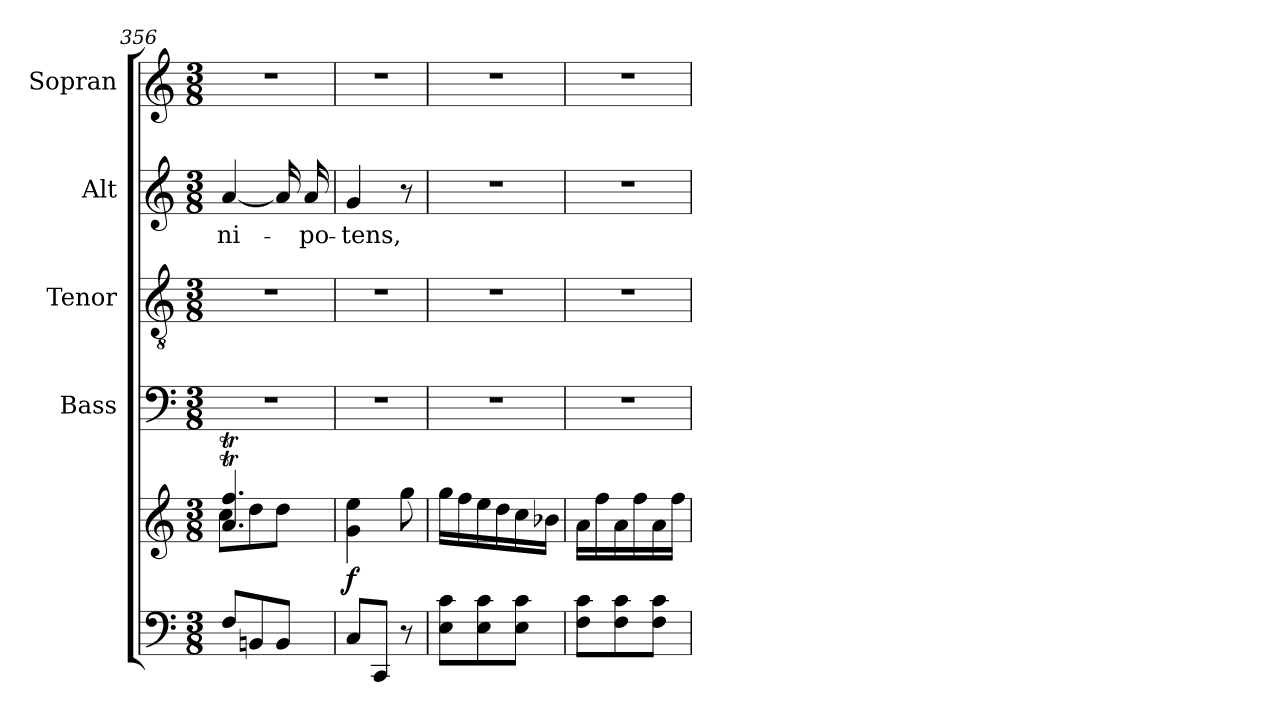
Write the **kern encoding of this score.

**kern	**kern	**dynam	**kern	**kern	**kern	**text	**kern
*part5	*part5	*part5	*part4	*part3	*part2	*part2	*part1
*staff6	*staff5	*staff5/6	*staff4	*staff3	*staff2	*staff2	*staff1
*	*	*	*I"Bass	*I"Tenor	*I"Alt	*	*I"Sopran
*	*	*	*I'B.	*I'T.	*I'A.	*	*I'S.
*clefF4	*clefG2	*	*clefF4	*clefGv2	*clefG2	*	*clefG2
*k[]	*k[]	*	*k[]	*k[]	*k[]	*	*k[]
*C:	*C:	*	*C:	*C:	*C:	*	*C:
*M3/8	*M3/8	*	*M3/8	*M3/8	*M3/8	*	*M3/8
=356	=356	=356	=356	=356	=356	=356	=356
*	*^	*	*	*	*	*	*
!	!	!	!	!	!	!	!LO:LY:b	!
8F/L	4.a/T 4.ff/T	8cc\L	.	4.r	4.r	[4a/	-ni-	4.r
8BBn/	.	8dd\	.	.	.	.	.	.
8BB/J	.	8dd\J	.	.	.	16a/]	.	.
!	!	!	!	!	!	!	!LO:LY:b	!
.	.	.	.	.	.	16a/	-po-	.
*	*v	*v	*	*	*	*	*	*
=357	=357	=357	=357	=357	=357	=357	=357
!	!	!LO:DY:b	!	!	!	!LO:LY:b	!
8C/L	4g\ 4ee\	f	4.r	4.r	4g/	-tens,	4.r
8CC/J	.	.	.	.	.	.	.
8r	8gg\	.	.	.	8r	.	.
=358	=358	=358	=358	=358	=358	=358	=358
8E\ 8c\L	16gg\LL	.	4.r	4.r	4.r	.	4.r
.	16ff\	.	.	.	.	.	.
8E\ 8c\	16ee\	.	.	.	.	.	.
.	16dd\	.	.	.	.	.	.
8E\ 8c\J	16cc\	.	.	.	.	.	.
.	16b-X\JJ	.	.	.	.	.	.
!!LO:LB:g=z
=359	=359	=359	=359	=359	=359	=359	=359
8F\ 8c\L	16a\LL	.	4.r	4.r	4.r	.	4.r
.	16ff\	.	.	.	.	.	.
8F\ 8c\	16a\	.	.	.	.	.	.
.	16ff\	.	.	.	.	.	.
8F\ 8c\J	16a\	.	.	.	.	.	.
.	16ff\JJ	.	.	.	.	.	.
=	=	=	=	=	=	=	=
*-	*-	*-	*-	*-	*-	*-	*-
